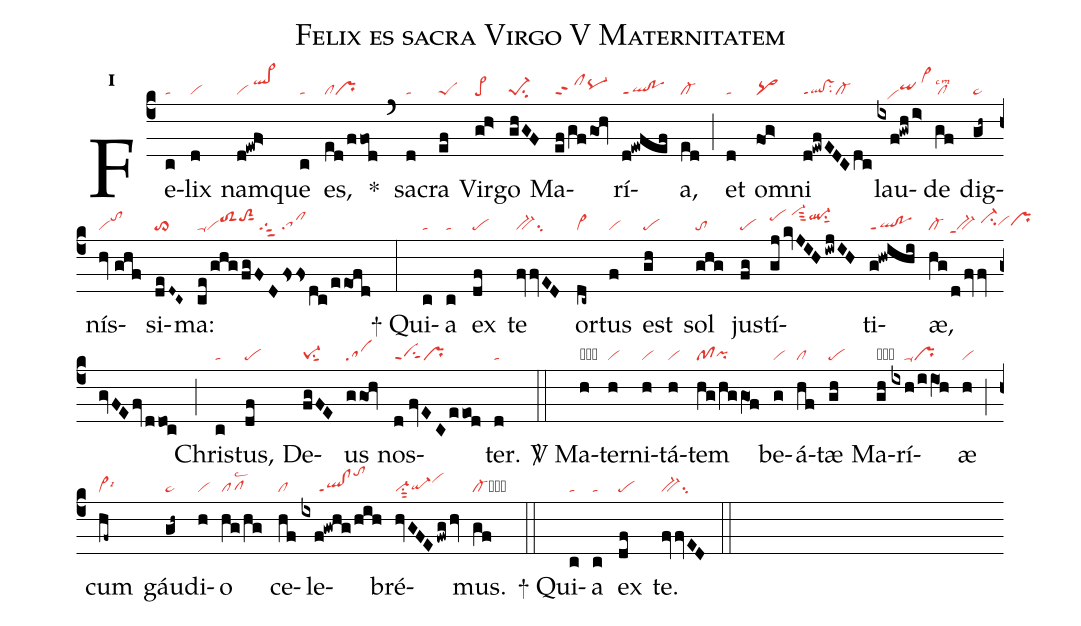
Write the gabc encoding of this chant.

name:Felix es sacra Virgo V Maternitatem;
office-part:re;
mode:1;
nabc-lines:1;
%%
initial-style: 1;
name: Felix namque es;
mode: 1;
office-part: Responsorium;
annotation: Resp.;
annotation: i;
nabc-lines: 1;
%%
(c4) Fe(c|ta)lix(d|vi) nam(d!ewf>|vi/ql>hj)que(c|ta) es,(ed/ffod|clpr) <sp>*</sp>(`) sa(d|ta)cra(ef|peS) Vir(gh>|pe>)go(ghGF|pe-1su2) Ma(ef/gf/goh|clppt2pq-hh)rí(d!ewfef|ql!poppt1)a,(ed|cl-) (;) et(d|ta) om(fog>|pq>)ni(d!ewfEDCdc|ql!vsppt1su2cl-) lau(ixf!gwh/i>|///vihdqihh/vi>hk)de(gf|cllscm2) dig(gh~|pe~)nís(hv//ghf|vitohj)si(deD~C~|to>)ma:(ce/ghg/fgFD/fsfsdc/eeofd|ta-vitoS2hitoS2hjsut1/tgS3/sa!cl) (:)
<sp>+</sp> Qui(c|ta)a(c|ta) ex(df|pe) te(fvfvED|bv-su2) or(dc~|vi>)tus(f|vi) est(gh|pe) sol(ghg|to) jus(fg|pe)tí(gj/kvJIH/iwjIH|pehj/vi-hlsut3ql-hjsu1sut1)ti(g!hwihi|ql!poppt1)æ,(hg/d/fvfv/gvFEfv/ddoc|cl-/bv-ppt1/ci-hivihhprhh) (;) Chris(c|ta)tus,(df|pe) De(fgFE|pe-1su1sut1)us(ggoh|sa) nos(d//fvECeeod|ciSppt1pr)ter.(d|ta) (::)

<sp>V/</sp> Ma(h|obvi)ter(h|vi)ni(h|vi)tá(h|vi)tem(hg/hggO1f|pfpihg) be(g|vi)á(hf|cl)tæ(gh|pe) Ma(gh|ep)rí(ixh/iiO1h|////prppu1)æ(h|vi) (;) cum(hf~|vi>lsi6) gáu(gh~|ta>)di(h|vi)o(hg/hg|pflsc2) ce(hf|cl)le(ixf!gwhg/hih|/////ql!clppt1tohm)bré(hvGFE/fwg/hv|vi-su1sut2qi-hgvihj)mus.(gf|cl-cb) (::)
<sp>+</sp> Qui(c|ta)a(c|ta) ex(df|pe) te.(fvfvED|bv-su2) (::)
